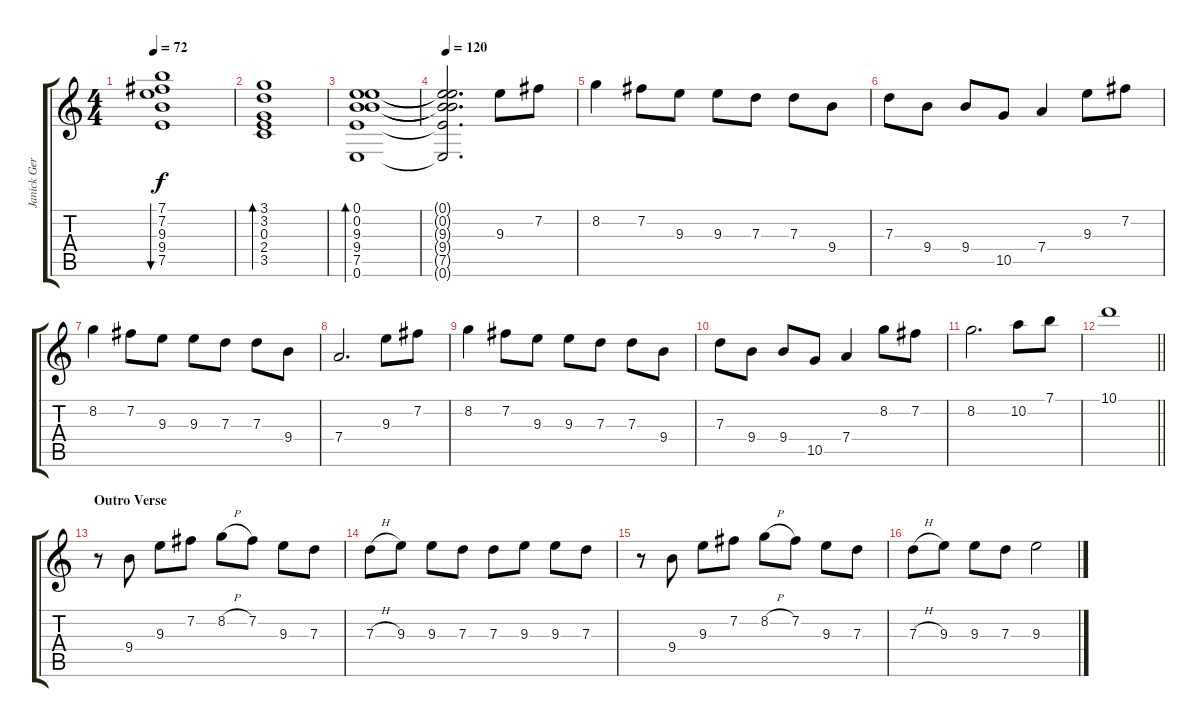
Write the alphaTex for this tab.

\track ("Janick Gers" "Janick Ger") {instrument overdrivenguitar}
\staff {score tabs}
\tuning (E4 B3 G3 D3 A2 E2) {hide}
\ts (4 4)
\tempo 72
\clef g2
\ks c
(7.1 7.2 9.3 9.4 7.5).1{bu 240 dy f} |
(3.1 3.2 0.3 2.4 3.5).1{bd 240} |
(0.1 0.2 9.3 9.4 7.5 0.6).1{bd 240} |
\tempo 120
(0.1{t} 0.2{t} 9.3{t} 9.4{t} 7.5{t} 0.6{t}).2{d} 9.3.8 7.2.8 |
8.2.4 7.2.8 9.3.8 9.3.8 7.3.8 7.3.8 9.4.8 |
7.3.8 9.4.8 9.4.8 10.5.8 7.4.4 9.3.8 7.2.8 |
8.2.4 7.2.8 9.3.8 9.3.8 7.3.8 7.3.8 9.4.8 |
7.4.2{d} 9.3.8 7.2.8 |
8.2.4 7.2.8 9.3.8 9.3.8 7.3.8 7.3.8 9.4.8 |
7.3.8 9.4.8 9.4.8 10.5.8 7.4.4 8.2.8 7.2.8 |
8.2.2{d} 10.2.8 7.1.8 |
\barLineRight lightlight
10.1.1 |
\section ("" "Outro Verse")
r.8 9.4.8 9.3.8 7.2.8 8.2{h}.8 7.2.8 9.3.8 7.3.8 |
7.3{h}.8 9.3.8 9.3.8 7.3.8 7.3.8 9.3.8 9.3.8 7.3.8 |
r.8 9.4.8 9.3.8 7.2.8 8.2{h}.8 7.2.8 9.3.8 7.3.8 |
7.3{h}.8 9.3.8 9.3.8 7.3.8 9.3.2
